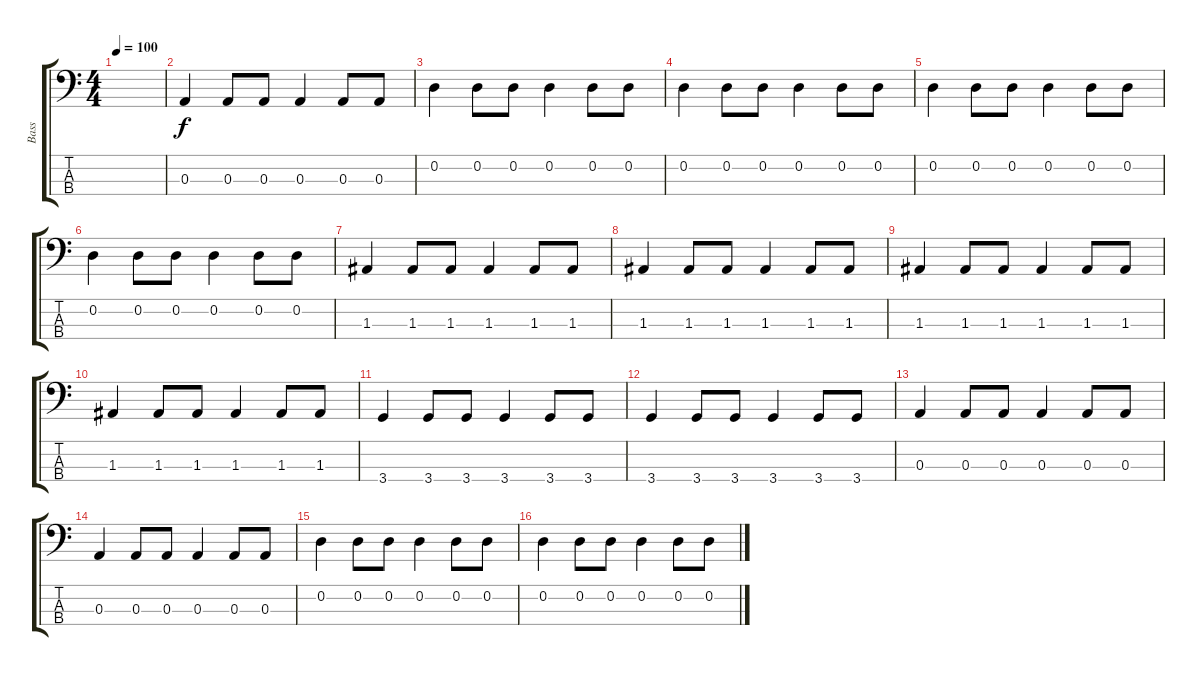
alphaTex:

\track ("Bass" "Bass") {instrument electricbassfinger}
\staff {score tabs}
\tuning (G2 D2 A1 E1) {hide}
\ts (4 4)
\tempo 100
\clef f4
\ks c
|
0.3.4 0.3.8 0.3.8 0.3.4 0.3.8 0.3.8 |
0.2.4 0.2.8 0.2.8 0.2.4 0.2.8 0.2.8 |
0.2.4 0.2.8 0.2.8 0.2.4 0.2.8 0.2.8 |
0.2.4 0.2.8 0.2.8 0.2.4 0.2.8 0.2.8 |
0.2.4 0.2.8 0.2.8 0.2.4 0.2.8 0.2.8 |
1.3.4 1.3.8 1.3.8 1.3.4 1.3.8 1.3.8 |
1.3.4 1.3.8 1.3.8 1.3.4 1.3.8 1.3.8 |
1.3.4 1.3.8 1.3.8 1.3.4 1.3.8 1.3.8 |
1.3.4 1.3.8 1.3.8 1.3.4 1.3.8 1.3.8 |
3.4.4 3.4.8 3.4.8 3.4.4 3.4.8 3.4.8 |
3.4.4 3.4.8 3.4.8 3.4.4 3.4.8 3.4.8 |
0.3.4 0.3.8 0.3.8 0.3.4 0.3.8 0.3.8 |
0.3.4 0.3.8 0.3.8 0.3.4 0.3.8 0.3.8 |
0.2.4 0.2.8 0.2.8 0.2.4 0.2.8 0.2.8 |
0.2.4 0.2.8 0.2.8 0.2.4 0.2.8 0.2.8
